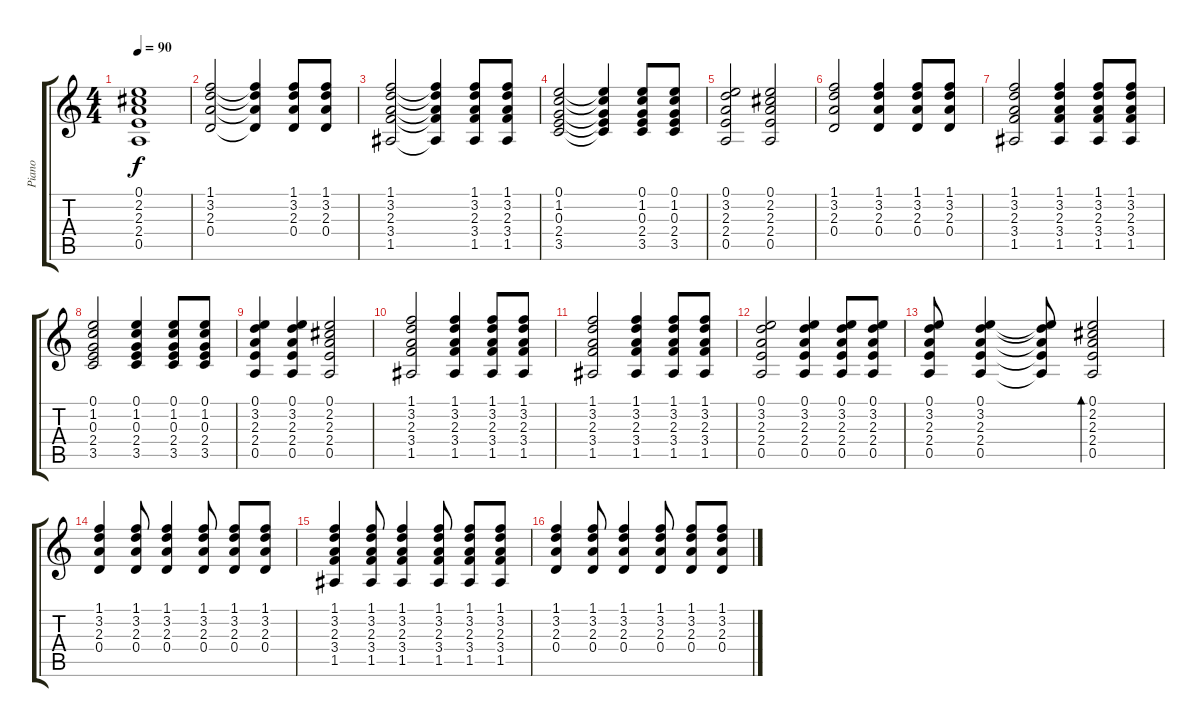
\track ("Piano" "Piano") {instrument acousticguitarsteel}
\staff {score tabs}
\tuning (E4 B3 G3 D3 A2 E2) {hide}
\ts (4 4)
\tempo 90
\clef g2
\ks c
(0.1{t} 2.2{t} 2.3{t} 2.4{t} 0.5{t}).1{dy f} |
(1.1 3.2 2.3 0.4).2 (1.1{t} 3.2{t} 2.3{t} 0.4{t}).4 (1.1 3.2 2.3 0.4).8 (1.1 3.2 2.3 0.4).8 |
(1.1 3.2 2.3 3.4 1.5).2 (1.1{t} 3.2{t} 2.3{t} 3.4{t} 1.5{t}).4 (1.1 3.2 2.3 3.4 1.5).8 (1.1 3.2 2.3 3.4 1.5).8 |
(0.1 1.2 0.3 2.4 3.5).2 (0.1{t} 1.2{t} 0.3{t} 2.4{t} 3.5{t}).4 (0.1 1.2 0.3 2.4 3.5).8 (0.1 1.2 0.3 2.4 3.5).8 |
(0.1 3.2 2.3 2.4 0.5).2 (0.1 2.2 2.3 2.4 0.5).2 |
(1.1 3.2 2.3 0.4).2 (1.1 3.2 2.3 0.4).4 (1.1 3.2 2.3 0.4).8 (1.1 3.2 2.3 0.4).8 |
(1.1 3.2 2.3 3.4 1.5).2 (1.1 3.2 2.3 3.4 1.5).4 (1.1 3.2 2.3 3.4 1.5).8 (1.1 3.2 2.3 3.4 1.5).8 |
(0.1 1.2 0.3 2.4 3.5).2 (0.1 1.2 0.3 2.4 3.5).4 (0.1 1.2 0.3 2.4 3.5).8 (0.1 1.2 0.3 2.4 3.5).8 |
(0.1 3.2 2.3 2.4 0.5).4 (0.1 3.2 2.3 2.4 0.5).4 (0.1 2.2 2.3 2.4 0.5).2 |
(1.1 3.2 2.3 3.4 1.5).2 (1.1 3.2 2.3 3.4 1.5).4 (1.1 3.2 2.3 3.4 1.5).8 (1.1 3.2 2.3 3.4 1.5).8 |
(1.1 3.2 2.3 3.4 1.5).2 (1.1 3.2 2.3 3.4 1.5).4 (1.1 3.2 2.3 3.4 1.5).8 (1.1 3.2 2.3 3.4 1.5).8 |
(0.1 3.2 2.3 2.4 0.5).2 (0.1 3.2 2.3 2.4 0.5).4 (0.1 3.2 2.3 2.4 0.5).8 (0.1 3.2 2.3 2.4 0.5).8 |
(0.1 3.2 2.3 2.4 0.5).8 (0.1 3.2 2.3 2.4 0.5).4 (0.1{t} 3.2{t} 2.3{t} 2.4{t} 0.5{t}).8 (0.1 2.2 2.3 2.4 0.5).2{bd 480} |
(1.1 3.2 2.3 0.4).4 (1.1 3.2 2.3 0.4).8 (1.1 3.2 2.3 0.4).4 (1.1 3.2 2.3 0.4).8 (1.1 3.2 2.3 0.4).8 (1.1 3.2 2.3 0.4).8 |
(1.1 3.2 2.3 3.4 1.5).4 (1.1 3.2 2.3 3.4 1.5).8 (1.1 3.2 2.3 3.4 1.5).4 (1.1 3.2 2.3 3.4 1.5).8 (1.1 3.2 2.3 3.4 1.5).8 (1.1 3.2 2.3 3.4 1.5).8 |
(1.1 3.2 2.3 0.4).4 (1.1 3.2 2.3 0.4).8 (1.1 3.2 2.3 0.4).4 (1.1 3.2 2.3 0.4).8 (1.1 3.2 2.3 0.4).8 (1.1 3.2 2.3 0.4).8
